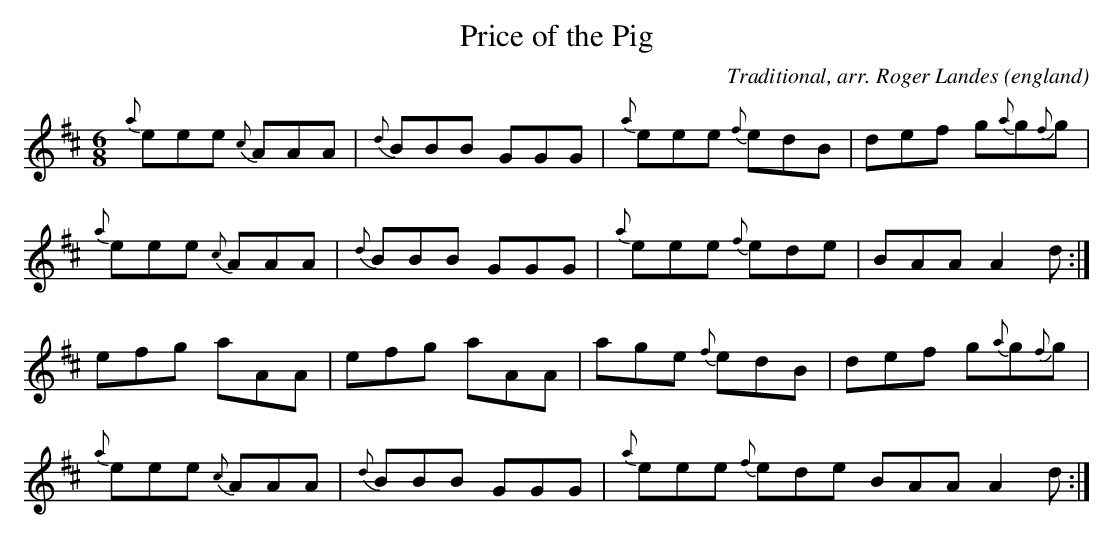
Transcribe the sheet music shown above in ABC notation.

X:1
T:Price of the Pig
O:england
C:Traditional, arr. Roger Landes
M:6/8
L:1/8
K:AMix
{a}eee {c}AAA|{d}BBB GGG|{a}eee {f}edB|def g{a}g{f}g|
{a}eee {c}AAA|{d}BBB GGG|{a}eee {f}ede|BAA A2d:|
efg aAA|efg aAA|age {f}edB|def g{a}g{f}g|
{a}eee {c}AAA|{d}BBB GGG|{a}eee {f}ede BAA A2d:|
